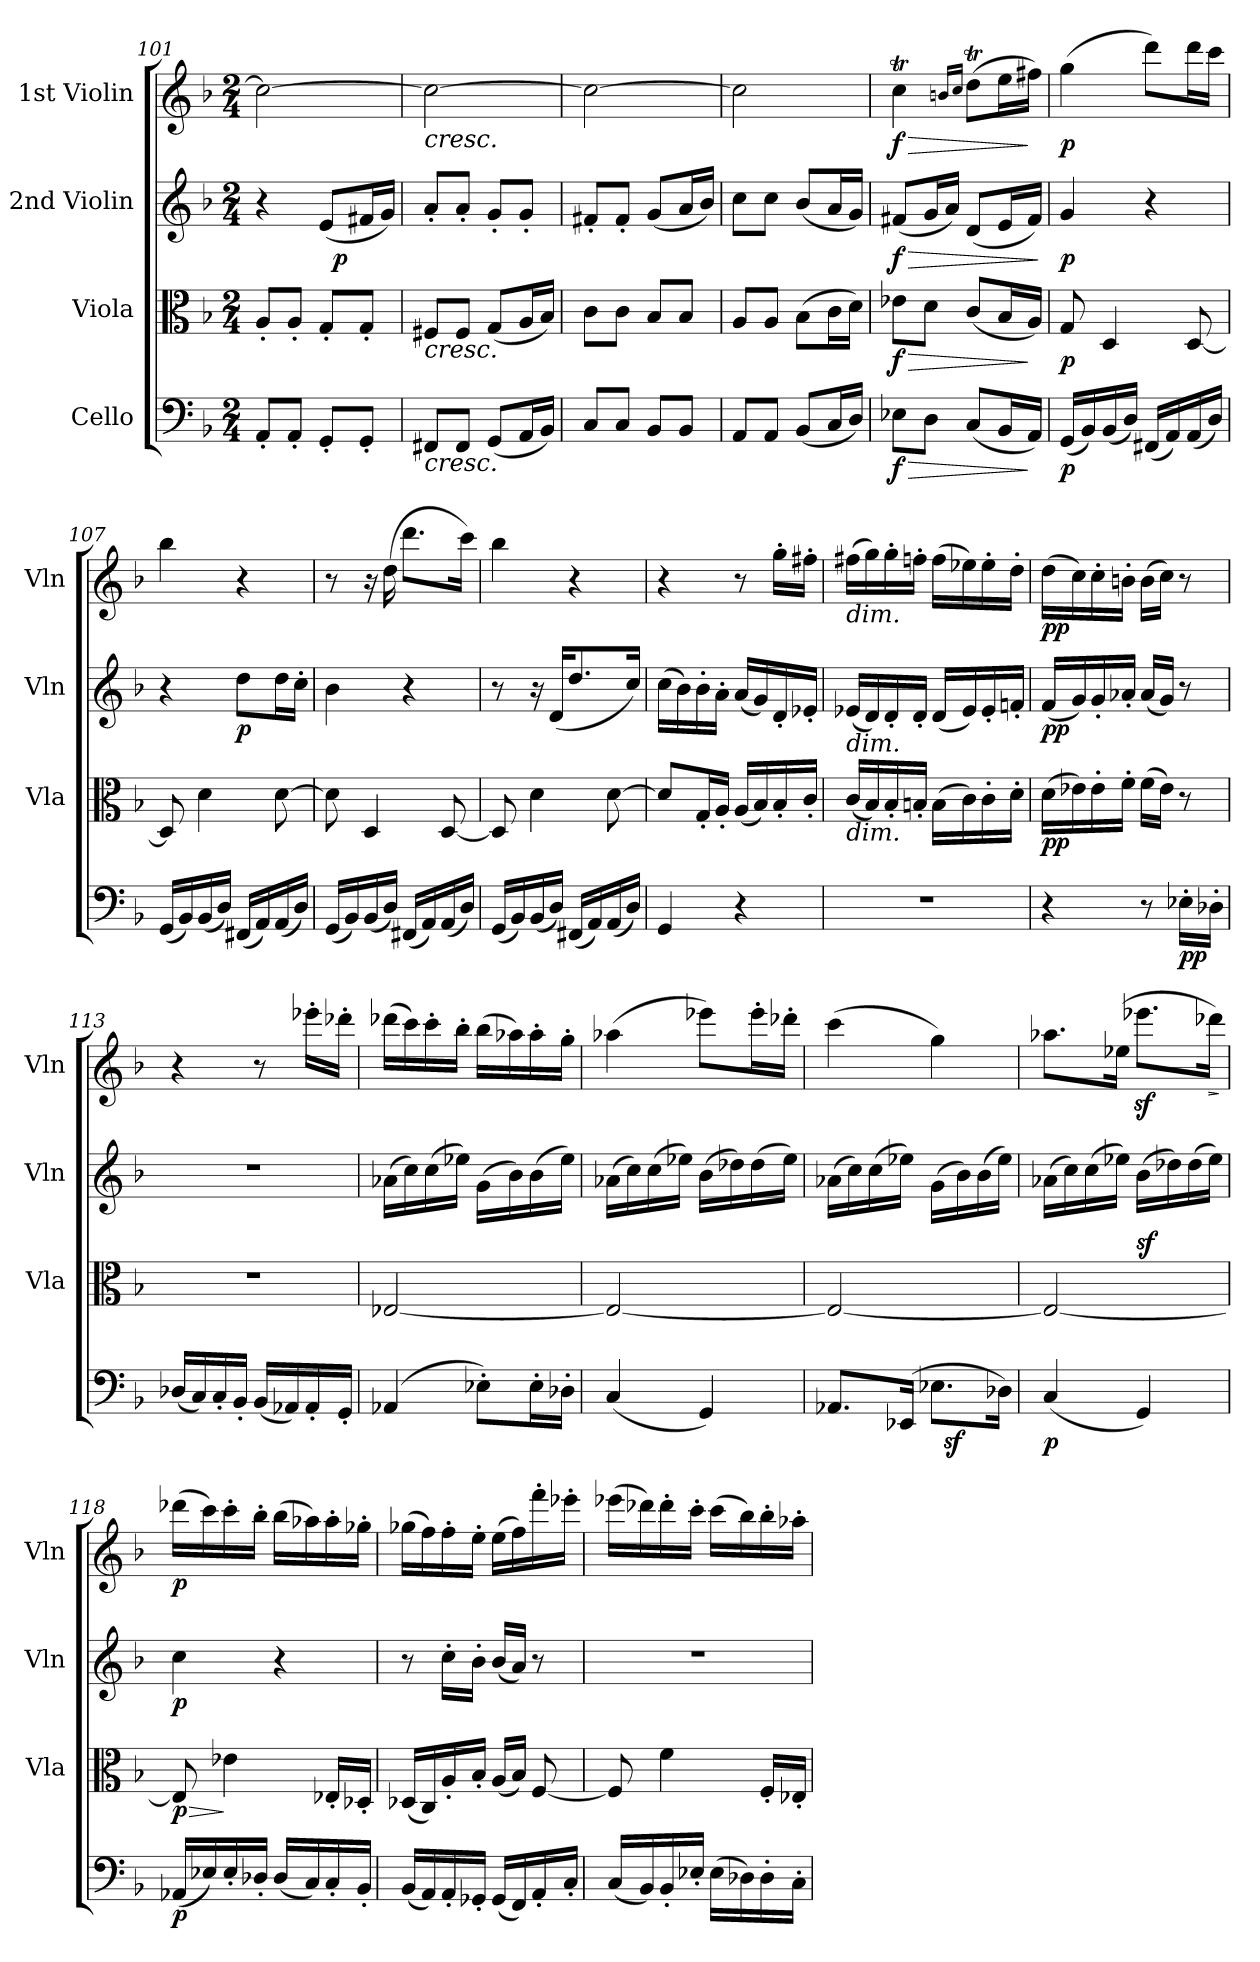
**kern	**dynam	**kern	**dynam	**kern	**dynam	**kern	**dynam
*part4	*part4	*part3	*part3	*part2	*part2	*part1	*part1
*staff4	*staff4	*staff3	*staff3	*staff2	*staff2	*staff1	*staff1
*I"Cello	*	*I"Viola	*	*I"2nd Violin	*	*I"1st Violin	*
*	*	*I'Vla	*	*I'Vln	*	*I'Vln	*
*clefF4	*	*clefC3	*	*clefG2	*	*clefG2	*
*k[b-]	*	*k[b-]	*	*k[b-]	*	*k[b-]	*
*F:	*	*F:	*	*F:	*	*F:	*
*M2/4	*	*M2/4	*	*M2/4	*	*M2/4	*
=101	=101	=101	=101	=101	=101	=101	=101
*	*	*	*	*^	*	*	*
8AA'</L	.	8A'</L	.	4r	4ryy	.	2cc\_	.
8AA'</J	.	8A'</J	.	.	.	.	.	.
8GG'</L	.	8G'</L	.	(<8e/L	32ryy	.	.	.
!	!	!	!	!	!	!LO:DY:b	!	!
.	.	.	.	.	8..ryy	p	.	.
8GG'</J	.	8G'</J	.	16f#X/L	.	.	.	.
.	.	.	.	16g/JJ)	.	.	.	.
=102	=102	=102	=102	=102	=102	=102	=102	=102
!	!	!	!	!	!	!	!LO:TX:b:i:t=cresc.	!
!	!	!	!	!LO:TX:b:i:t=cresc.	!	!	!	!
!	!	!LO:TX:b:i:t=cresc.	!	!	!	!	!	!
!LO:TX:b:i:t=cresc.	!	!	!	!	!	!	!	!
*	*	*	*	*v	*v	*	*	*
8FF#X/L	.	8F#X/L	.	8a'</L	.	2cc\_	.
8FF#/J	.	8F#/J	.	8a'</J	.	.	.
(<8GG/L	.	(<8G/L	.	8g'</L	.	.	.
16AA/L	.	16A/L	.	8g'</J	.	.	.
16BB-/JJ)	.	16B-/JJ)	.	.	.	.	.
=103	=103	=103	=103	=103	=103	=103	=103
8C/L	.	8c\L	.	8f#X'</L	.	2cc\_	.
8C/J	.	8c\J	.	8f#'</J	.	.	.
8BB-/L	.	8B-/L	.	(<8g/L	.	.	.
8BB-/J	.	8B-/J	.	16a/L	.	.	.
.	.	.	.	16b-/JJ)	.	.	.
=104	=104	=104	=104	=104	=104	=104	=104
8AA/L	.	8A/L	.	8cc\L	.	2cc\]	.
8AA/J	.	8A/J	.	8cc\J	.	.	.
(<8BB-/L	.	(>8B-\L	.	(<8b-/L	.	.	.
16C/L	.	16c\L	.	16a/L	.	.	.
16D/JJ)	.	16d\JJ)	.	16g/JJ)	.	.	.
=105	=105	=105	=105	=105	=105	=105	=105
!	!LO:HP:b	!	!LO:HP:b	!	!LO:HP:b	!	!LO:HP:b
!	!LO:DY:n=1:b	!	!LO:DY:n=1:b	!	!LO:DY:n=1:b	!	!LO:DY:n=1:b
8E-X\L	> f	8e-X\L	> f	(<8f#X/L	> f	4ccT\	> f
8D\J	.	8d\J	.	16g/L	.	.	.
.	.	.	.	16a/JJ)	.	.	.
.	.	.	.	.	.	16qbn/LL	.
.	.	.	.	.	.	16qcc/JJ	.
(<8C/L	.	(<8c/L	.	(<8d/L	.	(>8ddT\L	.
16BB-/L	.	16B-/L	.	16e/L	.	16ee\L	.
16AA/JJ)	]	16A/JJ)	]	16f#/JJ)	.	16ff#X\JJ)	]
.	.	.	.	.	]	.	.
=106	=106	=106	=106	=106	=106	=106	=106
!	!LO:DY:b	!	!LO:DY:b	!	!LO:DY:b	!	!LO:DY:b
(<16GG/LL	p	8G/	p	4g/	p	(>4gg\	p
16BB-/)	.	.	.	.	.	.	.
(<16BB-/	.	4D/	.	.	.	.	.
16D/JJ)	.	.	.	.	.	.	.
(<16FF#X/LL	.	.	.	4r	.	8ddd\L)	.
16AA/)	.	.	.	.	.	.	.
(<16AA/	.	[8D/	.	.	.	16ddd\L	.
16D/JJ)	.	.	.	.	.	16ccc\JJ	.
=107	=107	=107	=107	=107	=107	=107	=107
(<16GG/LL	.	8D/]	.	4r	.	4bb-\	.
16BB-/)	.	.	.	.	.	.	.
(<16BB-/	.	4d\	.	.	.	.	.
16D/JJ)	.	.	.	.	.	.	.
!	!	!	!	!	!LO:DY:b	!	!
(<16FF#X/LL	.	.	.	8dd\L	p	4r	.
16AA/)	.	.	.	.	.	.	.
(<16AA/	.	[8d\	.	16dd\L	.	.	.
16D/JJ)	.	.	.	16cc'>\JJ	.	.	.
=108	=108	=108	=108	=108	=108	=108	=108
(<16GG/LL	.	8d\]	.	4b-\	.	8r	.
16BB-/)	.	.	.	.	.	.	.
(<16BB-/	.	4D/	.	.	.	16r	.
16D/JJ)	.	.	.	.	.	(>16dd\	.
(<16FF#X/LL	.	.	.	4r	.	8.ddd\L	.
16AA/)	.	.	.	.	.	.	.
(<16AA/	.	[8D/	.	.	.	.	.
16D/JJ)	.	.	.	.	.	16ccc\Jk)	.
!!LO:LB:g=z
=109	=109	=109	=109	=109	=109	=109	=109
(<16GG/LL	.	8D/]	.	8r	.	4bb-\	.
16BB-/)	.	.	.	.	.	.	.
(<16BB-/	.	4d\	.	16r	.	.	.
16D/JJ)	.	.	.	(<16d/KL	.	.	.
(<16FF#X/LL	.	.	.	8.dd/	.	4r	.
16AA/)	.	.	.	.	.	.	.
(<16AA/	.	[8d\	.	.	.	.	.
16D/JJ)	.	.	.	16cc/Jk)	.	.	.
=110	=110	=110	=110	=110	=110	=110	=110
4GG/	.	8d/L]	.	(>16cc\LL	.	4r	.
.	.	.	.	16b-\)	.	.	.
.	.	16G'</L	.	16b-'>\	.	.	.
.	.	16A'</JJ	.	16a'>\JJ	.	.	.
4r	.	(<16A/LL	.	(<16a/LL	.	8r	.
.	.	16B-/)	.	16g/)	.	.	.
.	.	16B-'</	.	16d'</	.	16gg'>\LL	.
.	.	16c'</JJ	.	16e-X'</JJ	.	16ff#X'>\JJ	.
=111	=111	=111	=111	=111	=111	=111	=111
!	!	!	!	!	!	!LO:TX:b:i:t=dim.	!
!	!	!LO:TX:a:i:t=dim.	!	!	!	!	!
!	!	!LO:TX:b:i:t=dim.	!	!	!	!	!
2r	.	(<16c/LL	.	(<16e-X/LL	.	(>16ff#X\LL	.
.	.	16B-/)	.	16d/)	.	16gg\)	.
.	.	16B-'</	.	16d'</	.	16gg'>\	.
.	.	16Bn'</JJ	.	16d'</JJ	.	16ffn'>\JJ	.
.	.	(>16B\LL	.	(<16d/LL	.	(>16ff\LL	.
.	.	16c\)	.	16e-/)	.	16ee-X\)	.
.	.	16c'>\	.	16e-'</	.	16ee-'>\	.
.	.	16d'>\JJ	.	16fn'</JJ	.	16dd'>\JJ	.
=112	=112	=112	=112	=112	=112	=112	=112
!	!	!	!LO:DY:b	!	!LO:DY:b	!	!LO:DY:b
4r	.	(>16d\LL	pp	(<16f/LL	pp	(>16dd\LL	pp
.	.	16e-X\)	.	16g/)	.	16cc\)	.
.	.	16e-'>\	.	16g'</	.	16cc'>\	.
.	.	16f'>\JJ	.	16a-X'</JJ	.	16bn'>\JJ	.
8r	.	(>16f\LL	.	(<16a-/LL	.	(>16b\LL	.
.	.	16e-\JJ)	.	16g/JJ)	.	16cc\JJ)	.
!	!LO:DY:b	!	!	!	!	!	!
16E-X'>\LL	pp	8r	.	8r	.	8r	.
16D-X'>\JJ	.	.	.	.	.	.	.
=113	=113	=113	=113	=113	=113	=113	=113
(<16D-X/LL	.	2r	.	2r	.	4r	.
16C/)	.	.	.	.	.	.	.
16C'</	.	.	.	.	.	.	.
16BB-'</JJ	.	.	.	.	.	.	.
(<16BB-/LL	.	.	.	.	.	8r	.
16AA-X/)	.	.	.	.	.	.	.
16AA-'</	.	.	.	.	.	16eee-X'>\LL	.
16GG'</JJ	.	.	.	.	.	16ddd-X'>\JJ	.
=114	=114	=114	=114	=114	=114	=114	=114
(4AA-X/	.	[2E-X/	.	(>16a-X\LL	.	(>16ddd-X\LL	.
.	.	.	.	16cc\)	.	16ccc\)	.
.	.	.	.	(>16cc\	.	16ccc'>\	.
.	.	.	.	16ee-X\JJ)	.	16bb-'>\JJ	.
8E-X'>\L)	.	.	.	(>16g\LL	.	(>16bb-\LL	.
.	.	.	.	16b-\)	.	16aa-X\)	.
16E-'>\L	.	.	.	(>16b-\	.	16aa-'>\	.
16D-X'>\JJ	.	.	.	16ee-\JJ)	.	16gg'>\JJ	.
=115	=115	=115	=115	=115	=115	=115	=115
(<4C/	.	2E-/_	.	(>16a-X\LL	.	(>4aa-X\	.
.	.	.	.	16cc\)	.	.	.
.	.	.	.	(>16cc\	.	.	.
.	.	.	.	16ee-X\JJ)	.	.	.
4GG/)	.	.	.	(>16b-\LL	.	8eee-X\L)	.
.	.	.	.	16dd-X\)	.	.	.
.	.	.	.	(>16dd-\	.	16eee-'>\L	.
.	.	.	.	16ee-\JJ)	.	16ddd-X'>\JJ	.
=116	=116	=116	=116	=116	=116	=116	=116
*^	*	*	*	*	*	*	*
8.AA-X/L	4ryy	.	2E-/_	.	(>16a-X\LL	.	(>4ccc\	.
.	.	.	.	.	16cc\)	.	.	.
.	.	.	.	.	(>16cc\	.	.	.
(>16EE-X/Jk	.	.	.	.	16ee-X\JJ)	.	.	.
8.E-X\L	32ryy	.	.	.	(>16g\LL	.	4gg\)	.
!	!	!LO:DY:b	!	!	!	!	!	!
.	8..ryy	sf	.	.	.	.	.	.
.	.	.	.	.	16b-\)	.	.	.
.	.	.	.	.	(>16b-\	.	.	.
16D-X\Jk)	.	.	.	.	16ee-\JJ)	.	.	.
!!LO:PB:g=z
=117	=117	=117	=117	=117	=117	=117	=117	=117
!	!	!LO:DY:b	!	!	!	!	!	!
*v	*v	*	*^	*	*	*	*	*
(<4C/	p	2E-/_	4ryy	.	(>16a-X\LL	.	8.aa-X\L	.
.	.	.	.	.	16cc\)	.	.	.
.	.	.	.	.	(>16cc\	.	.	.
.	.	.	.	.	16ee-X\JJ)	.	(>16ee-X\Jk	.
!	!	!	!	!LO:DY:a	!	!	!	!
4GG/)	.	.	4ryy	sf	(>16b-\LL	.	8.eee-Xz<\L	.
.	.	.	.	.	16dd-X\)	.	.	.
.	.	.	.	.	(>16dd-\	.	.	.
!	!	!	!	!	!	!	!	!LO:HP:b
.	.	.	.	.	16ee-\JJ)	.	16ddd-X\Jk)	>
.	.	.	.	.	.	.	.	]
=118	=118	=118	=118	=118	=118	=118	=118	=118
!	!LO:DY:b	!	!	!LO:HP:b	!	!	!	!
!	!	!	!	!LO:DY:n=1:b	!	!LO:DY:b	!	!LO:DY:b
*	*	*v	*v	*	*	*	*	*
(<16AA-X/LL	p	8E-/]	> p	4cc\	p	(>16ddd-X\LL	p
16E-X/)	.	.	.	.	.	16ccc\)	.
16E-'</	.	4e-X\	]	.	.	16ccc'>\	.
16D-X'</JJ	.	.	.	.	.	16bb-'>\JJ	.
(<16D-/LL	.	.	.	4r	.	(>16bb-\LL	.
16C/)	.	.	.	.	.	16aa-X\)	.
16C'</	.	16E-X'</LL	.	.	.	16aa-'>\	.
16BB-'</JJ	.	16D-X'</JJ	.	.	.	16gg-X'>\JJ	.
=119	=119	=119	=119	=119	=119	=119	=119
(<16BB-/LL	.	(<16D-X/LL	.	8r	.	(>16gg-X\LL	.
16AA/)	.	16C/)	.	.	.	16ff\)	.
16AA'</	.	16A'</	.	16cc'>\LL	.	16ff'>\	.
16GG-X'</JJ	.	16B-'</JJ	.	16b-'>\JJ	.	16ee'>\JJ	.
(<16GG-/LL	.	(<16A/LL	.	(<16b-/LL	.	(>16ee\LL	.
16FF/)	.	16B-/JJ)	.	16a/JJ)	.	16ff\)	.
16AA'</	.	[8F/	.	8r	.	16fff'>\	.
16C'</JJ	.	.	.	.	.	16eee-X'>\JJ	.
=120	=120	=120	=120	=120	=120	=120	=120
(<16C/LL	.	8F/]	.	2r	.	(>16eee-X\LL	.
16BB-/)	.	.	.	.	.	16ddd-X\)	.
16BB-'</	.	4f\	.	.	.	16ddd-'>\	.
16E-X'</JJ	.	.	.	.	.	16ccc'>\JJ	.
(>16E-\LL	.	.	.	.	.	(>16ccc\LL	.
16D-X\)	.	.	.	.	.	16bb-\)	.
16D-'>\	.	16F'</LL	.	.	.	16bb-'>\	.
16C'>\JJ	.	16E-X'</JJ	.	.	.	16aa-X'>\JJ	.
=	=	=	=	=	=	=	=
*-	*-	*-	*-	*-	*-	*-	*-
